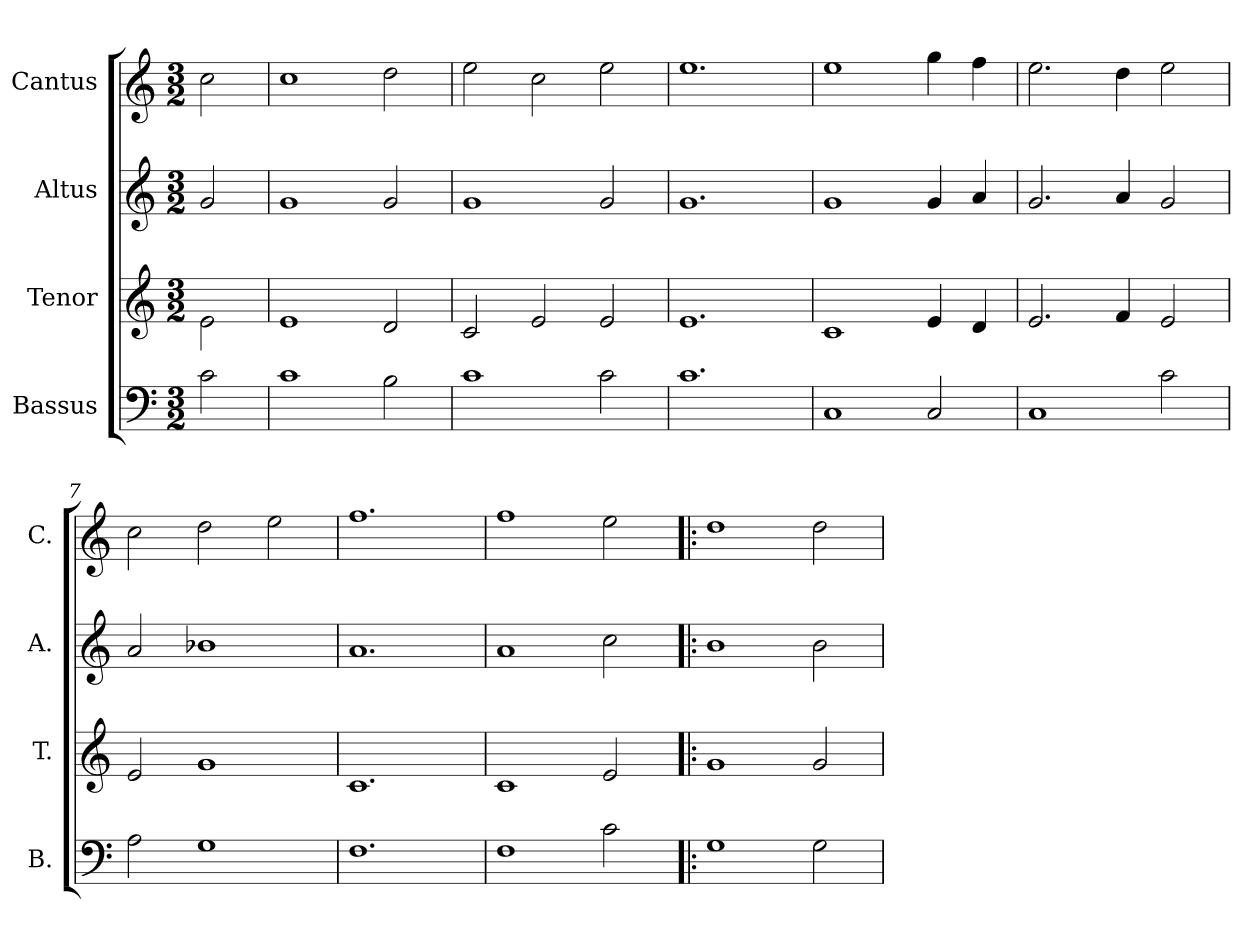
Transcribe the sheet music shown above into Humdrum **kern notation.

**kern	**kern	**kern	**kern
*part4	*part3	*part2	*part1
*staff4	*staff3	*staff2	*staff1
*I"Bassus	*I"Tenor	*I"Altus	*I"Cantus
*I'B.	*I'T.	*I'A.	*I'C.
*clefF4	*clefG2	*clefG2	*clefG2
*k[]	*k[]	*k[]	*k[]
*M3/2	*M3/2	*M3/2	*M3/2
=1	=1	=1	=1
2c\	2e\	2g/	2cc\
=2	=2	=2	=2
1c	1e	1g	1cc
2B\	2d/	2g/	2dd\
=3	=3	=3	=3
1c	2c/	1g	2ee\
.	2e/	.	2cc\
2c\	2e/	2g/	2ee\
=4	=4	=4	=4
1.c	1.e	1.g	1.ee
=5	=5	=5	=5
1C	1c	1g	1ee
2C/	4e/	4g/	4gg\
.	4d/	4a/	4ff\
=6	=6	=6	=6
1C	2.e/	2.g/	2.ee\
.	4f/	4a/	4dd\
2c\	2e/	2g/	2ee\
!!LO:LB:g=z
=7	=7	=7	=7
2A\	2e/	2a/	2cc\
1G	1g	1b-X	2dd\
.	.	.	2ee\
=8	=8	=8	=8
1.F	1.c	1.a	1.ff
=9	=9	=9	=9
1F	1c	1a	1ff
2c\	2e/	2cc\	2ee\
=10!|:	=10!|:	=10!|:	=10!|:
1G	1g	1b	1dd
2G\	2g/	2b\	2dd\
=	=	=	=
*-	*-	*-	*-
